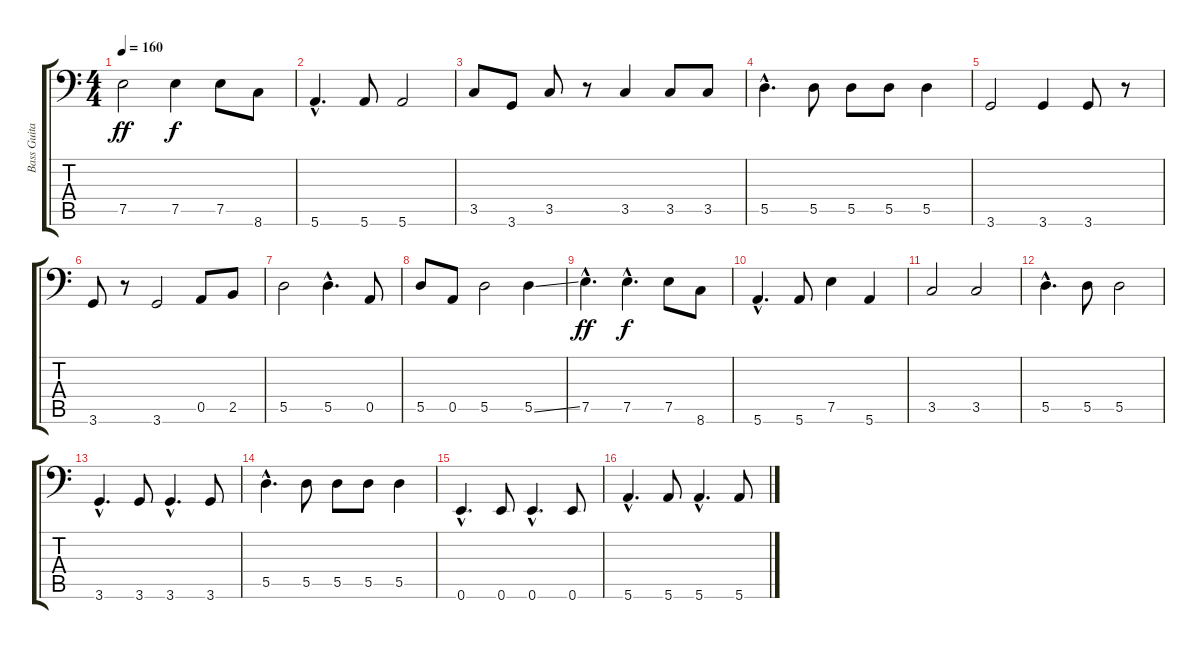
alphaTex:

\track ("Bass Guitar" "Bass Guita") {instrument electricbassfinger}
\staff {score tabs}
\tuning (E3 B2 G2 D2 A1 E1) {hide}
\ts (4 4)
\tempo 160
\clef f4
\ks c
7.5.2{dy ff} 7.5.4{dy f} 7.5.8 8.6.8 |
5.6{hac}.4{d} 5.6.8 5.6.2 |
3.5.8 3.6.8 3.5.8 r.8 3.5.4 3.5.8 3.5.8 |
5.5{hac}.4{d} 5.5.8 5.5.8 5.5.8 5.5.4 |
3.6.2 3.6.4 3.6.8 r.8 |
3.6.8 r.8 3.6.2 0.5.8 2.5.8 |
5.5.2 5.5{hac}.4{d} 0.5.8 |
5.5.8 0.5.8 5.5.2 5.5{ss}.4 |
7.5{hac}.4{d dy ff} 7.5{hac}.4{d dy f} 7.5.8 8.6.8 |
5.6{hac}.4{d} 5.6.8 7.5.4 5.6.4 |
3.5.2 3.5.2 |
5.5{hac}.4{d} 5.5.8 5.5.2 |
3.6{hac}.4{d} 3.6.8 3.6{hac}.4{d} 3.6.8 |
5.5{hac}.4{d} 5.5.8 5.5.8 5.5.8 5.5.4 |
0.6{hac}.4{d} 0.6.8 0.6{hac}.4{d} 0.6.8 |
5.6{hac}.4{d} 5.6.8 5.6{hac}.4{d} 5.6.8
